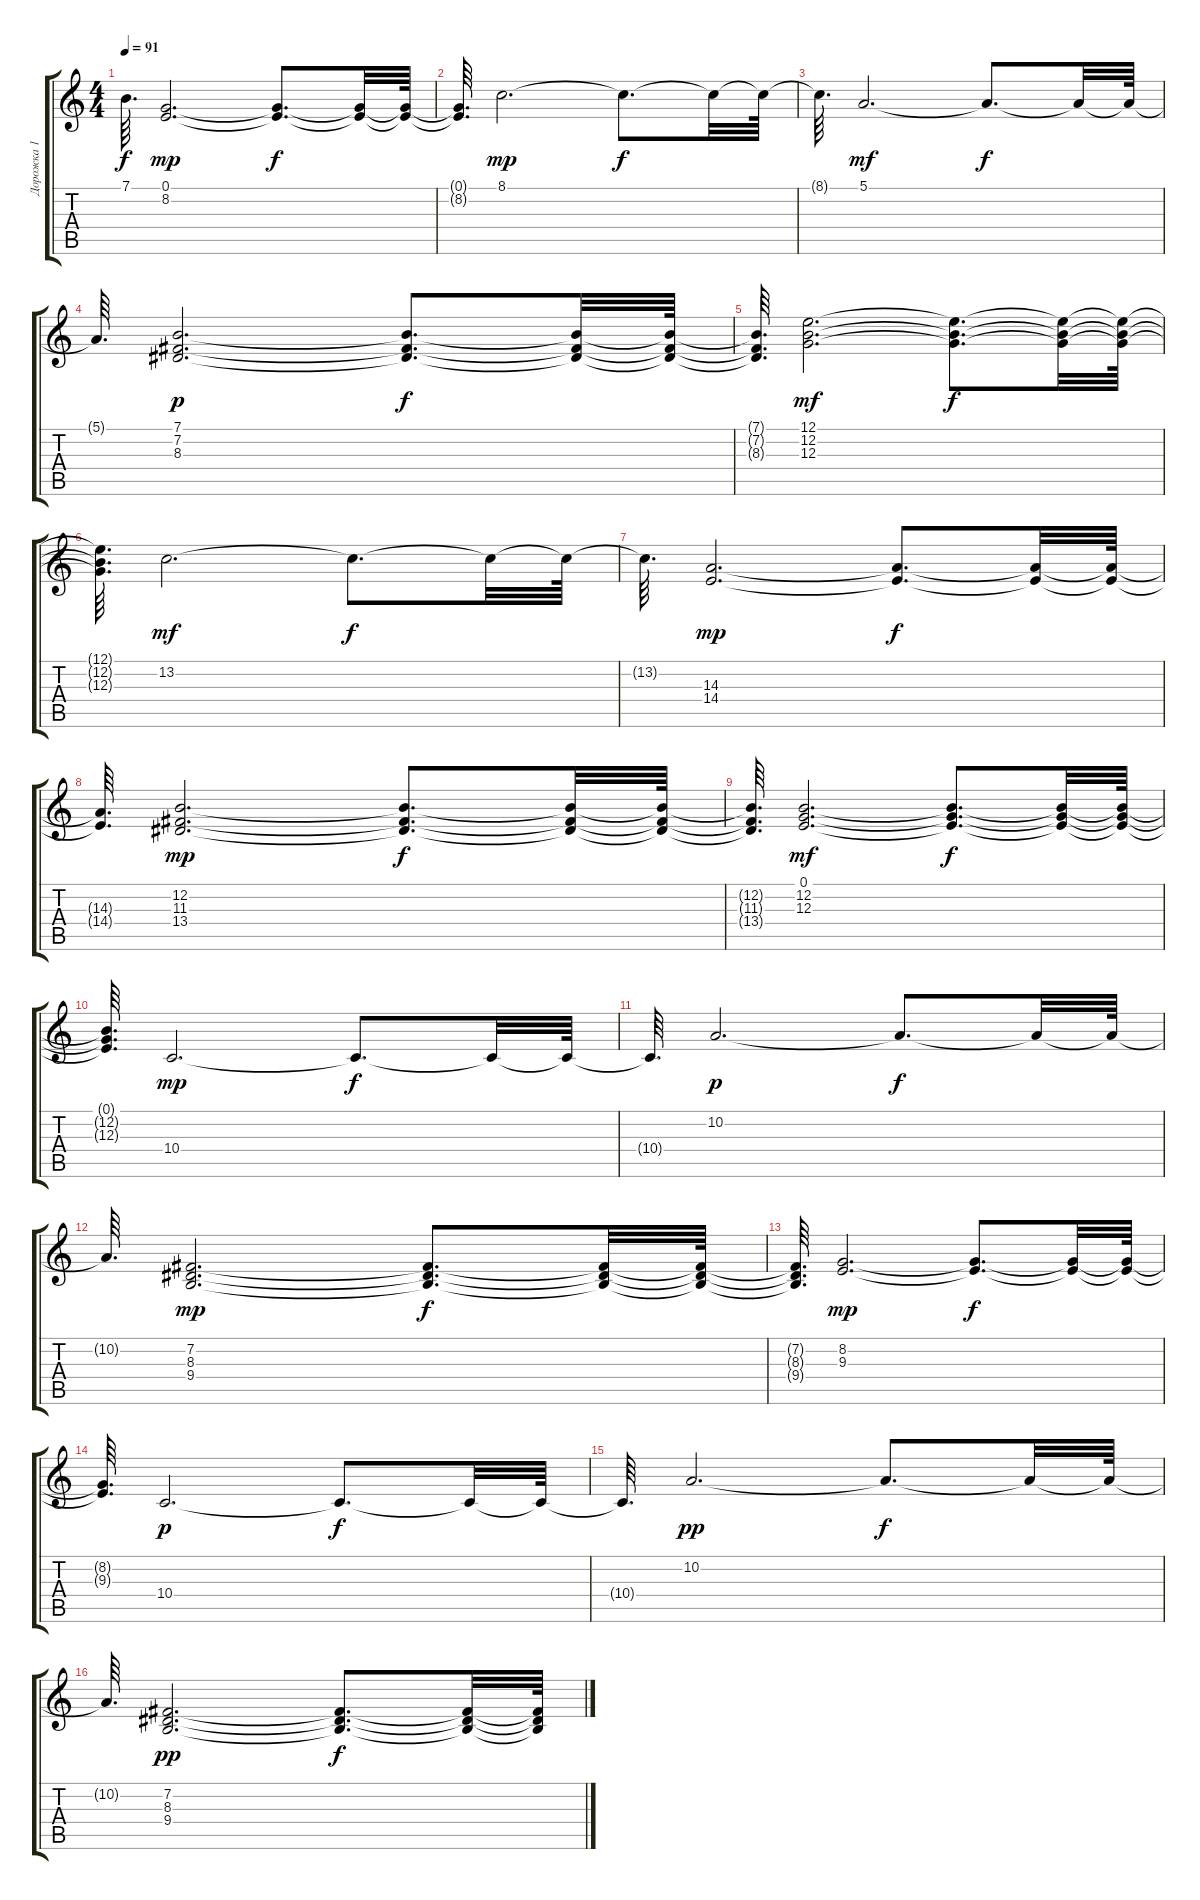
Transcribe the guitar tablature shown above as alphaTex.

\track ("Дорожка 1" "Дорожка 1") {instrument pad2warm}
\staff {score tabs}
\tuning (E4 B3 G3 D3 A2 E2) {hide}
\ts (4 4)
\tempo 91
\clef g2
\ks c
7.1{t}.64{d dy f} (0.1 8.2).2{d dy mp} (0.1{t} 8.2{t}).8{d dy f} (0.1{t} 8.2{t}).32 (0.1{t} 8.2{t}).64 |
(0.1{t} 8.2{t}).64{d} 8.1.2{d dy mp} 8.1{t}.8{d dy f} 8.1{t}.32 8.1{t}.64 |
8.1{t}.64{d} 5.1.2{d dy mf} 5.1{t}.8{d dy f} 5.1{t}.32 5.1{t}.64 |
5.1{t}.64{d} (7.1 7.2 8.3).2{d dy p} (7.1{t} 7.2{t} 8.3{t}).8{d dy f} (7.1{t} 7.2{t} 8.3{t}).32 (7.1{t} 7.2{t} 8.3{t}).64 |
(7.1{t} 7.2{t} 8.3{t}).64{d} (12.1 12.2 12.3).2{d dy mf} (12.1{t} 12.2{t} 12.3{t}).8{d dy f} (12.1{t} 12.2{t} 12.3{t}).32 (12.1{t} 12.2{t} 12.3{t}).64 |
(12.1{t} 12.2{t} 12.3{t}).64{d} 13.2.2{d dy mf} 13.2{t}.8{d dy f} 13.2{t}.32 13.2{t}.64 |
13.2{t}.64{d} (14.3 14.4).2{d dy mp} (14.3{t} 14.4{t}).8{d dy f} (14.3{t} 14.4{t}).32 (14.3{t} 14.4{t}).64 |
(14.3{t} 14.4{t}).64{d} (12.2 11.3 13.4).2{d dy mp} (12.2{t} 11.3{t} 13.4{t}).8{d dy f} (12.2{t} 11.3{t} 13.4{t}).32 (12.2{t} 11.3{t} 13.4{t}).64 |
(12.2{t} 11.3{t} 13.4{t}).64{d} (0.1 12.2 12.3).2{d dy mf} (0.1{t} 12.2{t} 12.3{t}).8{d dy f} (0.1{t} 12.2{t} 12.3{t}).32 (0.1{t} 12.2{t} 12.3{t}).64 |
(0.1{t} 12.2{t} 12.3{t}).64{d} 10.4.2{d dy mp} 10.4{t}.8{d dy f} 10.4{t}.32 10.4{t}.64 |
10.4{t}.64{d} 10.2.2{d dy p} 10.2{t}.8{d dy f} 10.2{t}.32 10.2{t}.64 |
10.2{t}.64{d} (7.2 8.3 9.4).2{d dy mp} (7.2{t} 8.3{t} 9.4{t}).8{d dy f} (7.2{t} 8.3{t} 9.4{t}).32 (7.2{t} 8.3{t} 9.4{t}).64 |
(7.2{t} 8.3{t} 9.4{t}).64{d} (8.2 9.3).2{d dy mp} (8.2{t} 9.3{t}).8{d dy f} (8.2{t} 9.3{t}).32 (8.2{t} 9.3{t}).64 |
(8.2{t} 9.3{t}).64{d} 10.4.2{d dy p} 10.4{t}.8{d dy f} 10.4{t}.32 10.4{t}.64 |
10.4{t}.64{d} 10.2.2{d dy pp} 10.2{t}.8{d dy f} 10.2{t}.32 10.2{t}.64 |
10.2{t}.64{d} (7.2 8.3 9.4).2{d dy pp} (7.2{t} 8.3{t} 9.4{t}).8{d dy f} (7.2{t} 8.3{t} 9.4{t}).32 (7.2{t} 8.3{t} 9.4{t}).64
